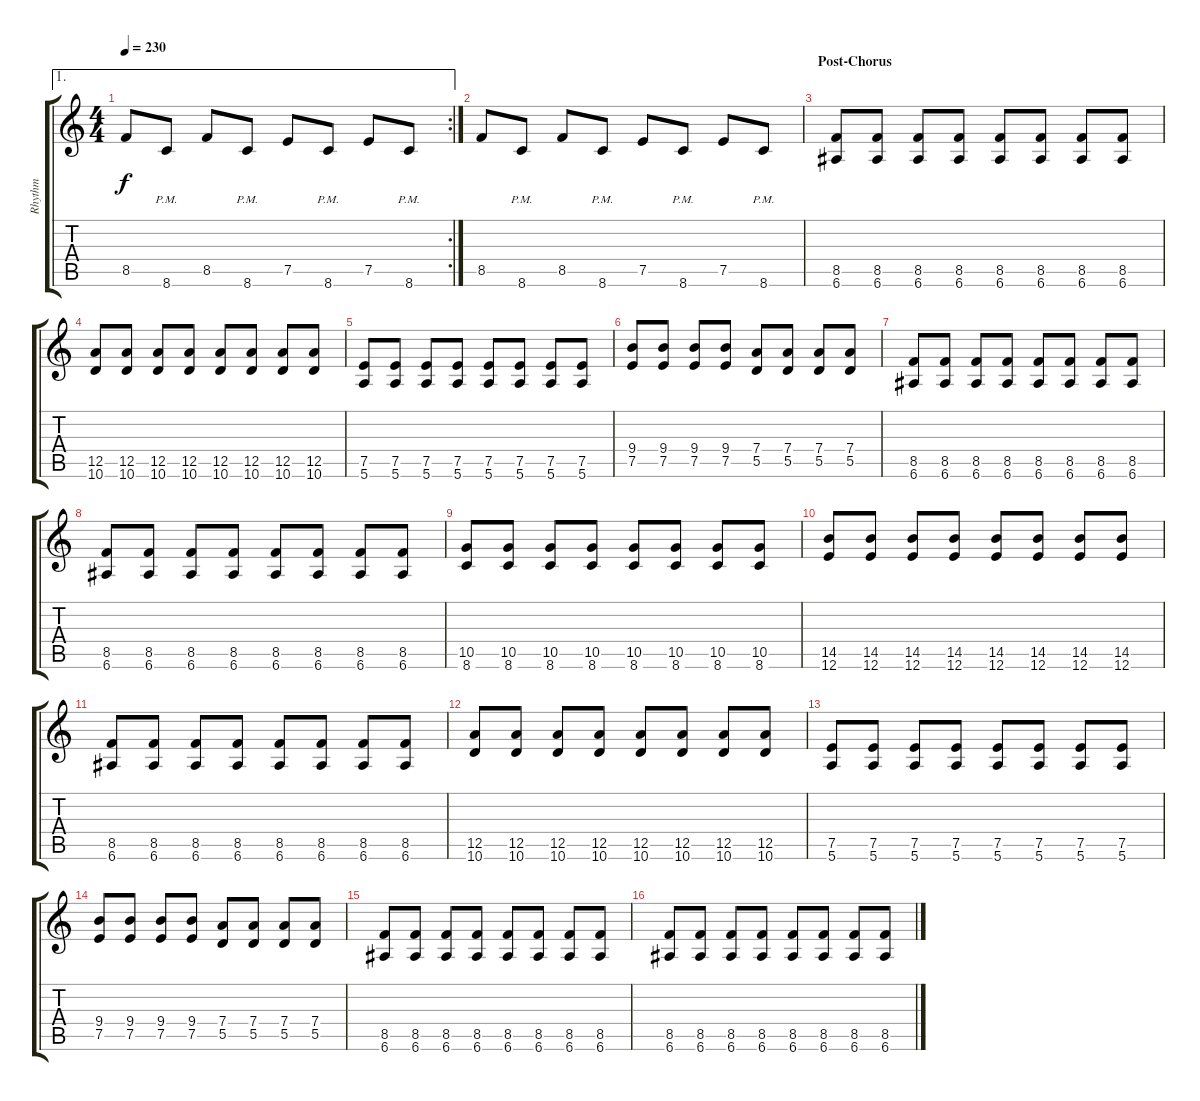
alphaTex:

\track ("Rhythm" "Rhythm") {instrument overdrivenguitar}
\staff {score tabs}
\tuning (E4 B3 G3 D3 A2 E2) {hide}
\ae 1
\rc 2
\ts (4 4)
\tempo 230
\clef g2
\ks c
8.5.8{dy f} 8.6{pm}.8 8.5.8 8.6{pm}.8 7.5.8 8.6{pm}.8 7.5.8 8.6{pm}.8 |
8.5.8 8.6{pm}.8 8.5.8 8.6{pm}.8 7.5.8 8.6{pm}.8 7.5.8 8.6{pm}.8 |
\section ("" "Post-Chorus")
(8.5 6.6).8 (8.5 6.6).8 (8.5 6.6).8 (8.5 6.6).8 (8.5 6.6).8 (8.5 6.6).8 (8.5 6.6).8 (8.5 6.6).8 |
(12.5 10.6).8 (12.5 10.6).8 (12.5 10.6).8 (12.5 10.6).8 (12.5 10.6).8 (12.5 10.6).8 (12.5 10.6).8 (12.5 10.6).8 |
(7.5 5.6).8 (7.5 5.6).8 (7.5 5.6).8 (7.5 5.6).8 (7.5 5.6).8 (7.5 5.6).8 (7.5 5.6).8 (7.5 5.6).8 |
(9.4 7.5).8 (9.4 7.5).8 (9.4 7.5).8 (9.4 7.5).8 (7.4 5.5).8 (7.4 5.5).8 (7.4 5.5).8 (7.4 5.5).8 |
(8.5 6.6).8 (8.5 6.6).8 (8.5 6.6).8 (8.5 6.6).8 (8.5 6.6).8 (8.5 6.6).8 (8.5 6.6).8 (8.5 6.6).8 |
(8.5 6.6).8 (8.5 6.6).8 (8.5 6.6).8 (8.5 6.6).8 (8.5 6.6).8 (8.5 6.6).8 (8.5 6.6).8 (8.5 6.6).8 |
(10.5 8.6).8 (10.5 8.6).8 (10.5 8.6).8 (10.5 8.6).8 (10.5 8.6).8 (10.5 8.6).8 (10.5 8.6).8 (10.5 8.6).8 |
(14.5 12.6).8 (14.5 12.6).8 (14.5 12.6).8 (14.5 12.6).8 (14.5 12.6).8 (14.5 12.6).8 (14.5 12.6).8 (14.5 12.6).8 |
(8.5 6.6).8 (8.5 6.6).8 (8.5 6.6).8 (8.5 6.6).8 (8.5 6.6).8 (8.5 6.6).8 (8.5 6.6).8 (8.5 6.6).8 |
(12.5 10.6).8 (12.5 10.6).8 (12.5 10.6).8 (12.5 10.6).8 (12.5 10.6).8 (12.5 10.6).8 (12.5 10.6).8 (12.5 10.6).8 |
(7.5 5.6).8 (7.5 5.6).8 (7.5 5.6).8 (7.5 5.6).8 (7.5 5.6).8 (7.5 5.6).8 (7.5 5.6).8 (7.5 5.6).8 |
(9.4 7.5).8 (9.4 7.5).8 (9.4 7.5).8 (9.4 7.5).8 (7.4 5.5).8 (7.4 5.5).8 (7.4 5.5).8 (7.4 5.5).8 |
(8.5 6.6).8 (8.5 6.6).8 (8.5 6.6).8 (8.5 6.6).8 (8.5 6.6).8 (8.5 6.6).8 (8.5 6.6).8 (8.5 6.6).8 |
(8.5 6.6).8 (8.5 6.6).8 (8.5 6.6).8 (8.5 6.6).8 (8.5 6.6).8 (8.5 6.6).8 (8.5 6.6).8 (8.5 6.6).8
